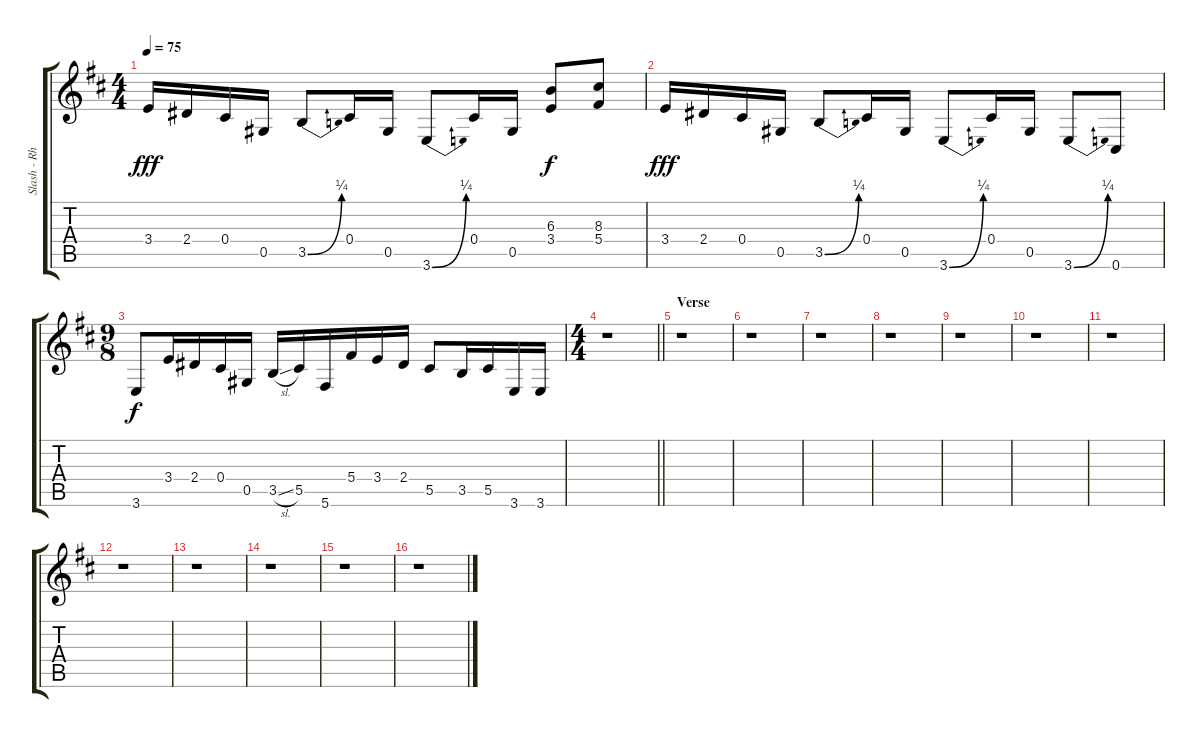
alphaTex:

\track ("Slash - Rhytm Guitar" "Slash - Rh") {instrument overdrivenguitar}
\staff {score tabs}
\tuning (Db4 Ab3 F3 Db3 Ab2 Db2) {hide}
\ts (4 4)
\tempo 75
\clef g2
\ks d
3.4.16{dy fff} 2.4.16 0.4.16 0.5.16 3.5{be (bend 0 0 60 1)}.8 0.4.16 0.5.16 3.6{be (bend 0 0 60 1)}.8 0.4.16 0.5.16 (6.3 3.4).8{dy f} (8.3 5.4).8 |
3.4.16{dy fff} 2.4.16 0.4.16 0.5.16 3.5{be (bend 0 0 60 1)}.8 0.4.16 0.5.16 3.6{be (bend 0 0 60 1)}.8 0.4.16 0.5.16 3.6{be (bend 0 0 60 1)}.8 0.6.8 |
\ts (9 8)
3.6.8{dy f} 3.4.16 2.4.16 0.4.16 0.5.16 3.5{sl}.16 5.5.16 5.6.16 5.4.16 3.4.16 2.4.16 5.5.8 3.5.16 5.5.16 3.6.16 3.6.16 |
\ts (4 4)
\barLineRight lightlight
r.1 |
\section ("" "Verse")
r.1 |
r.1 |
r.1 |
r.1 |
r.1 |
r.1 |
r.1 |
r.1 |
r.1 |
r.1 |
r.1 |
r.1
